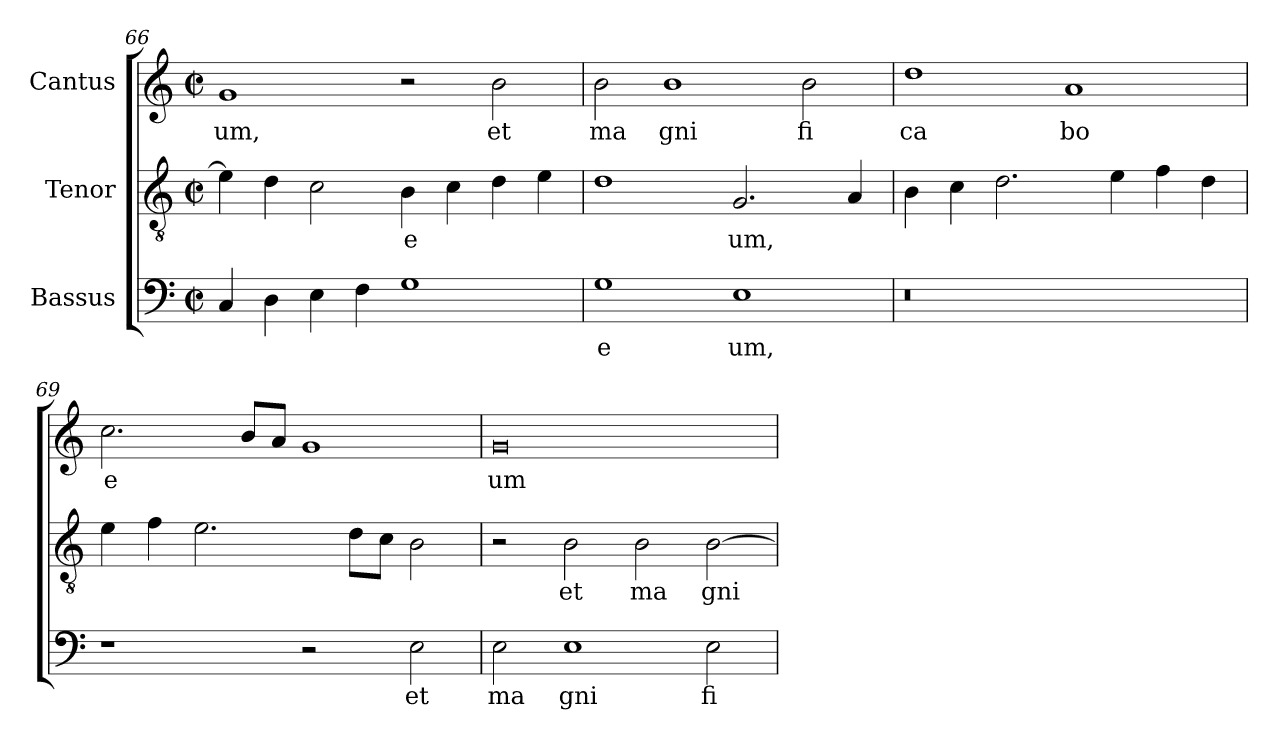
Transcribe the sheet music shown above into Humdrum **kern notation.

**kern	**text	**kern	**text	**kern	**text
*part3	*part3	*part2	*part2	*part1	*part1
*staff3	*staff3	*staff2	*staff2	*staff1	*staff1
*I"Bassus	*	*I"Tenor	*	*I"Cantus	*
!!LO:LB:g=z
*clefF4	*	*clefGv2	*	*clefG2	*
*M2/2	*	*M2/2	*	*M2/2	*
*met(c|)	*	*met(c|)	*	*met(c|)	*
=66	=66	=66	=66	=66	=66
!	!	!	!	!	!LO:LY:b:cj
4C/	.	4e\]	.	1g	um,
4D\	.	4d\	.	.	.
4E\	.	2c\	.	.	.
4F\	.	.	.	.	.
!	!	!	!LO:LY:b:cj	!	!
1G	.	4B\	e	2r	.
.	.	4c\	.	.	.
!	!	!	!	!	!LO:LY:b:cj
.	.	4d\	.	2b\	et
.	.	4e\	.	.	.
=67	=67	=67	=67	=67	=67
!	!LO:LY:b:cj	!	!	!	!LO:LY:b:cj
1G	e	1d	.	2b\	ma
!	!	!	!	!	!LO:LY:b:cj
.	.	.	.	1b	gni
!	!LO:LY:b:cj	!	!LO:LY:b	!	!
1E	um,	2.G/	um,	.	.
!	!	!	!	!	!LO:LY:b:cj
.	.	.	.	2b\	fi
.	.	4A/	.	.	.
=68	=68	=68	=68	=68	=68
!	!	!	!	!	!LO:LY:b:cj
0r	.	4B\	.	1dd	ca
.	.	4c\	.	.	.
.	.	2.d\	.	.	.
!	!	!	!	!	!LO:LY:b:cj
.	.	.	.	1a	bo
.	.	4e\	.	.	.
.	.	4f\	.	.	.
.	.	4d\	.	.	.
=69	=69	=69	=69	=69	=69
!	!	!	!	!	!LO:LY:b:cj
1r	.	4e\	.	2.cc\	e
.	.	4f\	.	.	.
.	.	2.e\	.	.	.
.	.	.	.	8b/L	.
.	.	.	.	8a/J	.
2r	.	.	.	1g	.
.	.	8d\L	.	.	.
.	.	8c\J	.	.	.
!	!LO:LY:b:cj	!	!	!	!
2E\	et	2B\	.	.	.
=70	=70	=70	=70	=70	=70
!	!LO:LY:b:cj	!	!	!	!LO:LY:b:cj
2E\	ma	2r	.	0g	um
!	!LO:LY:b:cj	!	!LO:LY:b:cj	!	!
1E	gni	2B\	et	.	.
!	!	!	!LO:LY:b:cj	!	!
.	.	2B\	ma	.	.
!	!LO:LY:b:cj	!	!LO:LY:b	!	!
2E\	fi	[>2B\	gni	.	.
=	=	=	=	=	=
*-	*-	*-	*-	*-	*-
